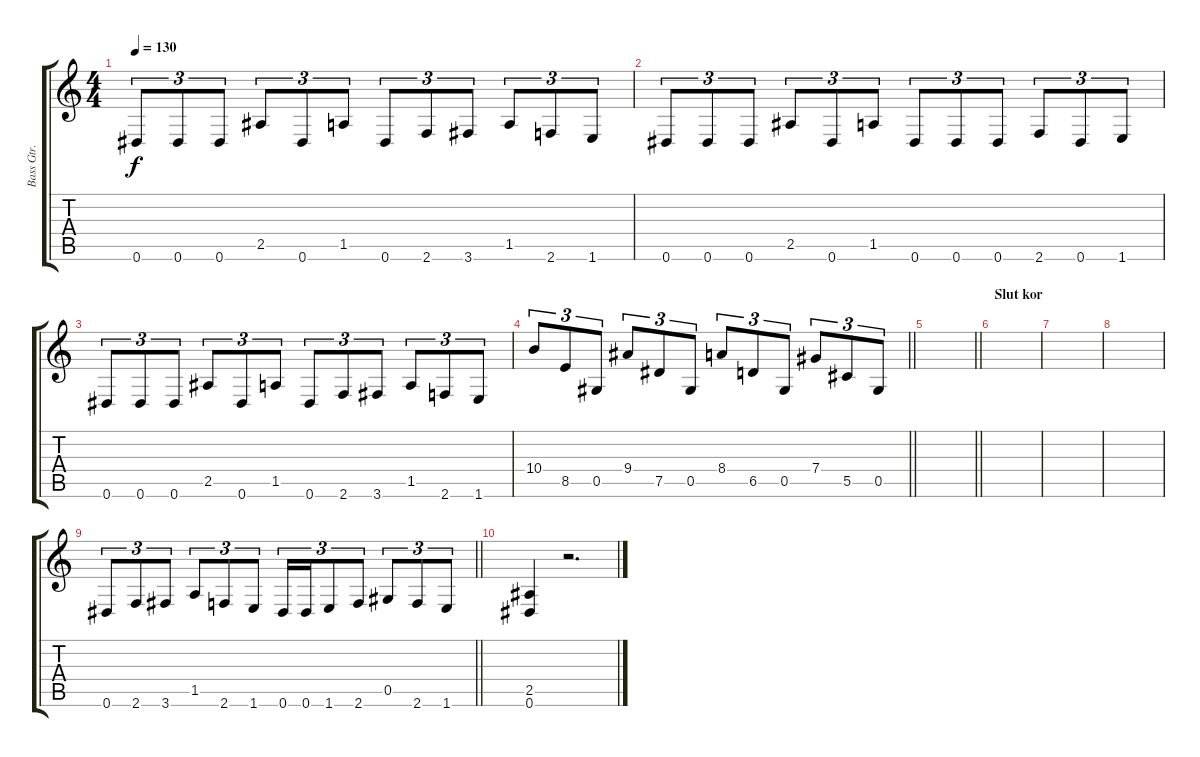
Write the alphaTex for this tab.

\track ("Bass Gtr." "Bass Gtr.") {instrument electricbassfinger}
\staff {score tabs}
\tuning (Eb4 Bb3 Gb3 Db3 Ab2 Eb2) {hide}
\ts (4 4)
\tempo 130
\clef g2
\ks c
0.6.8{tu (3 2) dy f} 0.6.8{tu (3 2)} 0.6.8{tu (3 2)} 2.5.8{tu (3 2)} 0.6.8{tu (3 2)} 1.5.8{tu (3 2)} 0.6.8{tu (3 2)} 2.6.8{tu (3 2)} 3.6.8{tu (3 2)} 1.5.8{tu (3 2)} 2.6.8{tu (3 2)} 1.6.8{tu (3 2)} |
0.6.8{tu (3 2)} 0.6.8{tu (3 2)} 0.6.8{tu (3 2)} 2.5.8{tu (3 2)} 0.6.8{tu (3 2)} 1.5.8{tu (3 2)} 0.6.8{tu (3 2)} 0.6.8{tu (3 2)} 0.6.8{tu (3 2)} 2.6.8{tu (3 2)} 0.6.8{tu (3 2)} 1.6.8{tu (3 2)} |
0.6.8{tu (3 2)} 0.6.8{tu (3 2)} 0.6.8{tu (3 2)} 2.5.8{tu (3 2)} 0.6.8{tu (3 2)} 1.5.8{tu (3 2)} 0.6.8{tu (3 2)} 2.6.8{tu (3 2)} 3.6.8{tu (3 2)} 1.5.8{tu (3 2)} 2.6.8{tu (3 2)} 1.6.8{tu (3 2)} |
\barLineRight lightlight
10.4.8{tu (3 2)} 8.5.8{tu (3 2)} 0.5.8{tu (3 2)} 9.4.8{tu (3 2)} 7.5.8{tu (3 2)} 0.5.8{tu (3 2)} 8.4.8{tu (3 2)} 6.5.8{tu (3 2)} 0.5.8{tu (3 2)} 7.4.8{tu (3 2)} 5.5.8{tu (3 2)} 0.5.8{tu (3 2)} |
\barLineRight lightlight
|
\section ("" "Slut kor")
|
|
|
\barLineRight lightlight
0.6.8{tu (3 2)} 2.6.8{tu (3 2)} 3.6.8{tu (3 2)} 1.5.8{tu (3 2)} 2.6.8{tu (3 2)} 1.6.8{tu (3 2)} 0.6.16{tu (3 2)} 0.6.16{tu (3 2)} 1.6.8{tu (3 2)} 2.6.8{tu (3 2)} 0.5.8{tu (3 2)} 2.6.8{tu (3 2)} 1.6.8{tu (3 2)} |
(2.5 0.6).4 r.2{d}
